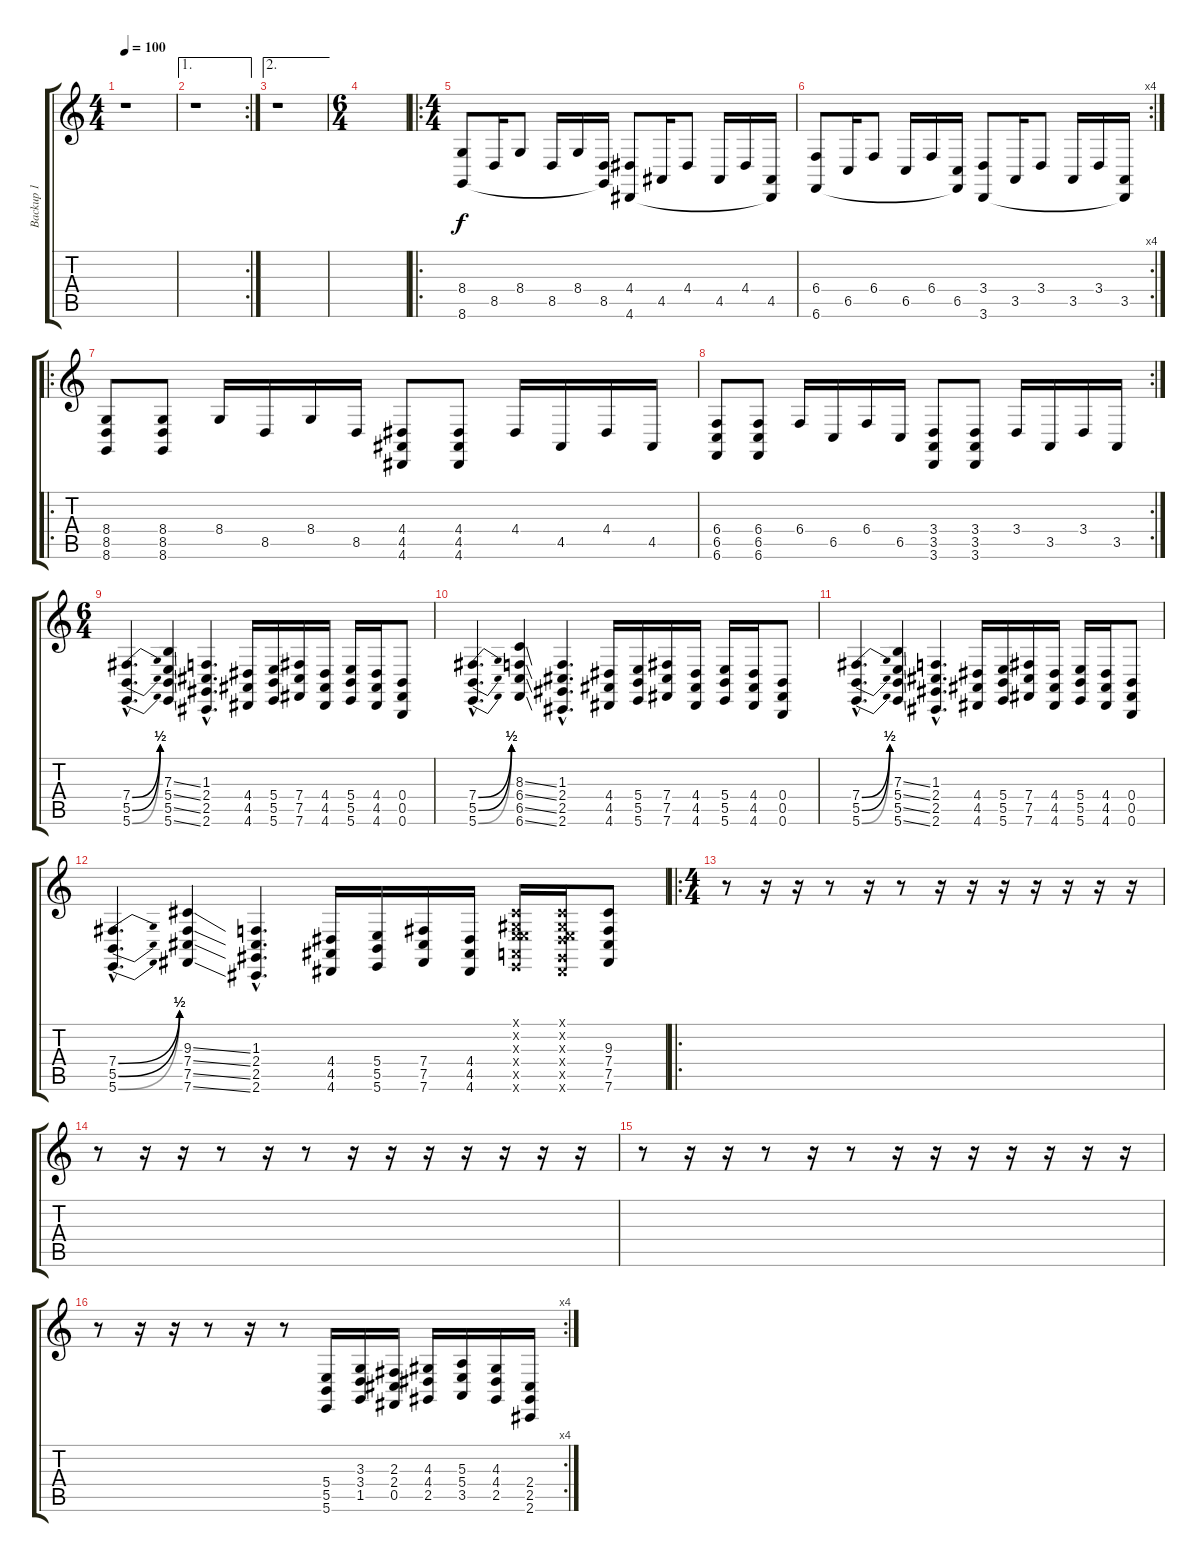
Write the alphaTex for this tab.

\track ("Backup 1" "Backup 1") {instrument lead1square}
\staff {score tabs}
\tuning (Db4 Ab3 E3 B2 Gb2 B1) {hide}
\ts (4 4)
\tempo 100
\clef g2
\ks c
r.1{dy f} |
\ae 1
\rc 2
r.1 |
\ae 2
r.1 |
\ts (6 4)
|
\ro
\ts (4 4)
(8.4 8.6).8 8.5.16 8.4.8 8.5.16 8.4.16 (8.5 8.6{t}).16 (4.4 4.6).8 4.5.16 4.4.8 4.5.16 4.4.16 (4.5 4.6{t}).16 |
\rc 4
(6.4 6.6).8 6.5.16 6.4.8 6.5.16 6.4.16 (6.5 6.6{t}).16 (3.4 3.6).8 3.5.16 3.4.8 3.5.16 3.4.16 (3.5 3.6{t}).16 |
\ro
(8.4 8.5 8.6).8 (8.4 8.5 8.6).8 8.4.16 8.5.16 8.4.16 8.5.16 (4.4 4.5 4.6).8 (4.4 4.5 4.6).8 4.4.16 4.5.16 4.4.16 4.5.16 |
\rc 2
(6.4 6.5 6.6).8 (6.4 6.5 6.6).8 6.4.16 6.5.16 6.4.16 6.5.16 (3.4 3.5 3.6).8 (3.4 3.5 3.6).8 3.4.16 3.5.16 3.4.16 3.5.16 |
\ts (6 4)
(7.4{be (bend 0 0 60 2) hac} 5.5{be (bend 0 0 60 2) hac} 5.6{be (bend 0 0 60 2) hac}).4{d} (7.3{ss} 5.4{ss} 5.5{ss} 5.6{ss}).4 (1.3{hac} 2.4{hac} 2.5{hac} 2.6{hac}).4{d} (4.4 4.5 4.6).16 (5.4 5.5 5.6).16 (7.4 7.5 7.6).16 (4.4 4.5 4.6).16 (5.4 5.5 5.6).16 (4.4 4.5 4.6).16 (0.4 0.5 0.6).8 |
(7.4{be (bend 0 0 60 2) hac} 5.5{be (bend 0 0 60 2) hac} 5.6{be (bend 0 0 60 2) hac}).4{d} (8.3{ss} 6.4{ss} 6.5{ss} 6.6{ss}).4 (1.3{hac} 2.4{hac} 2.5{hac} 2.6{hac}).4{d} (4.4 4.5 4.6).16 (5.4 5.5 5.6).16 (7.4 7.5 7.6).16 (4.4 4.5 4.6).16 (5.4 5.5 5.6).16 (4.4 4.5 4.6).16 (0.4 0.5 0.6).8 |
(7.4{be (bend 0 0 60 2) hac} 5.5{be (bend 0 0 60 2) hac} 5.6{be (bend 0 0 60 2) hac}).4{d} (7.3{ss} 5.4{ss} 5.5{ss} 5.6{ss}).4 (1.3{hac} 2.4{hac} 2.5{hac} 2.6{hac}).4{d} (4.4 4.5 4.6).16 (5.4 5.5 5.6).16 (7.4 7.5 7.6).16 (4.4 4.5 4.6).16 (5.4 5.5 5.6).16 (4.4 4.5 4.6).16 (0.4 0.5 0.6).8 |
(7.4{be (bend 0 0 60 2) hac} 5.5{be (bend 0 0 60 2) hac} 5.6{be (bend 0 0 60 2) hac}).4{d} (9.3{ss} 7.4{ss} 7.5{ss} 7.6{ss}).4 (1.3{hac} 2.4{hac} 2.5{hac} 2.6{hac}).4{d} (4.4 4.5 4.6).16 (5.4 5.5 5.6).16 (7.4 7.5 7.6).16 (4.4 4.5 4.6).16 (0.1{x} 0.2{x} 0.3{x} 5.4{x} 3.5{x} 5.6{x}).16 (0.1{x} 0.2{x} 0.3{x} 4.4{x} 2.5{x} 4.6{x}).16 (9.3 7.4 7.5 7.6).8 |
\ro
\ts (4 4)
r.8 r.16 r.16 r.8 r.16 r.8 r.16 r.16 r.16 r.16 r.16 r.16 r.16 |
r.8 r.16 r.16 r.8 r.16 r.8 r.16 r.16 r.16 r.16 r.16 r.16 r.16 |
r.8 r.16 r.16 r.8 r.16 r.8 r.16 r.16 r.16 r.16 r.16 r.16 r.16 |
\rc 4
r.8 r.16 r.16 r.8 r.16 r.8 (5.4 5.5 5.6).16 (3.3 3.4 1.5).16 (2.3 2.4 0.5).16 (4.3 4.4 2.5).16 (5.3 5.4 3.5).16 (4.3 4.4 2.5).16 (2.4 2.5 2.6).16
